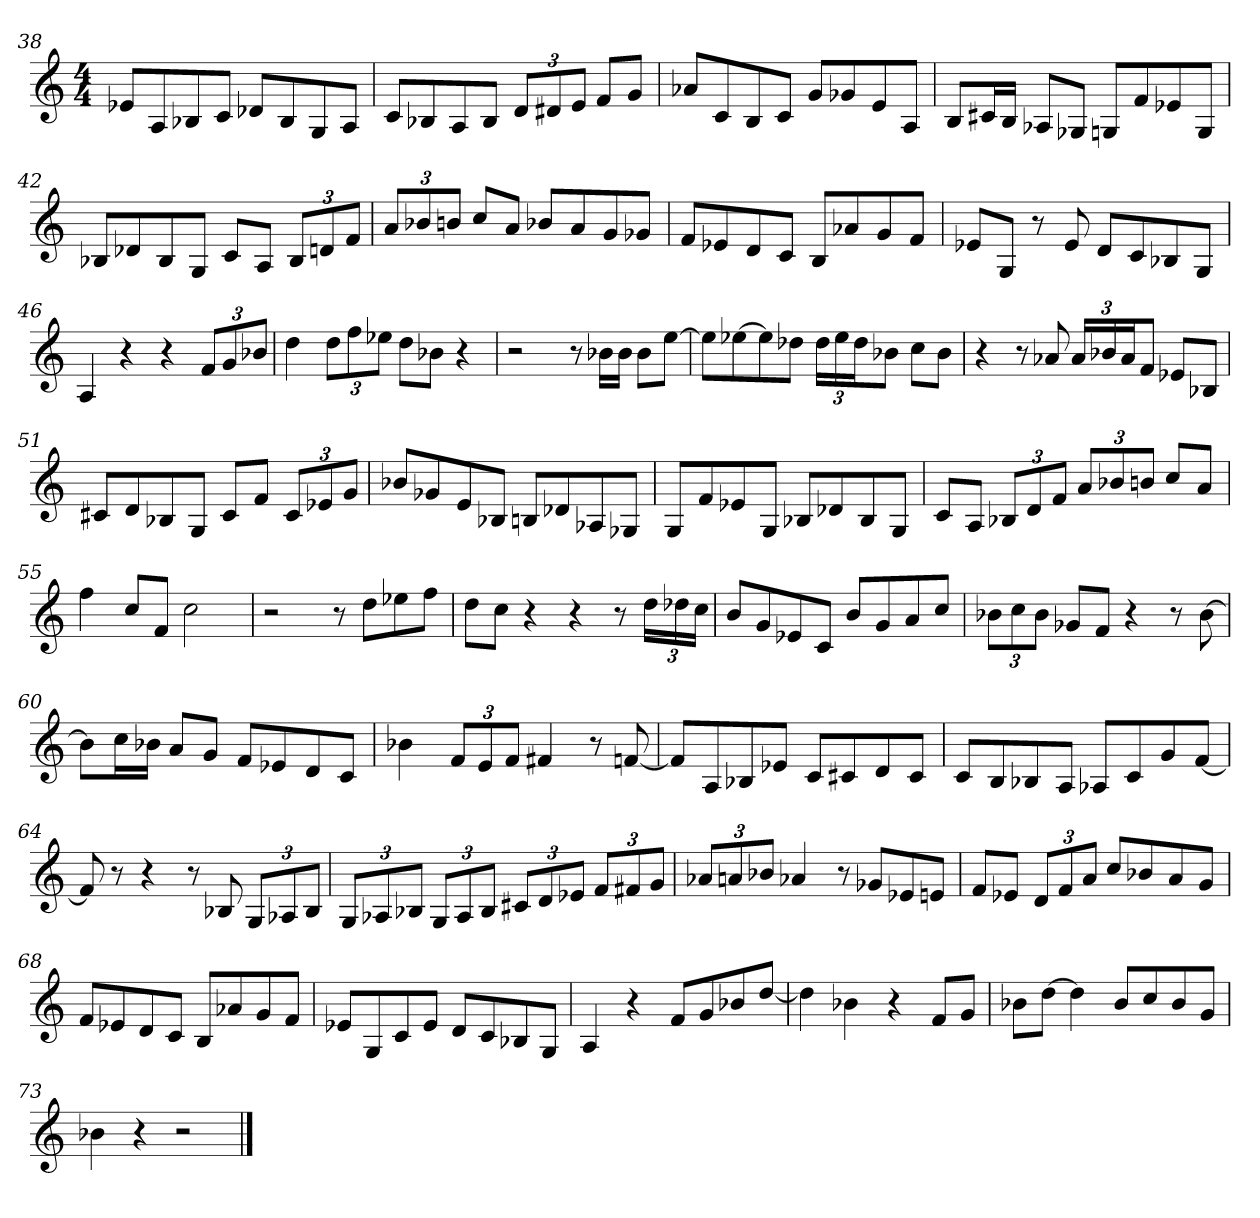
**kern
*part1
*staff1
*clefG2
*M4/4
=38
8e-X/L
8A/
8B-X/
8c/J
8d-X/L
8B-/
8G/
8A/J
=39
8c/L
8B-X/
8A/
8B-/J
*Xbrackettup
12d/L
12d#X/
12e/J
8f/L
8g/J
=40
8a-X/L
8c/
8B/
8c/J
8g/L
8g-X/
8e/
8A/J
=41
8B/L
16c#X/L
16B/JJ
8A-X/L
8G-X/J
8Gn/L
8f/
8e-X/
8G/J
=42
8B-X/L
8d-X/
8B-/
8G/J
8c/L
8A/J
12B-/L
12dn/
12f/J
=43
12a/L
12b-X/
12bn/J
8cc/L
8a/J
8b-X/L
8a/
8g/
8g-X/J
=44
8f/L
8e-X/
8d/
8c/J
8B/L
8a-X/
8g/
8f/J
=45
8e-X/L
8G/J
8r
8e-/
8d/L
8c/
8B-X/
8G/J
=46
4A/
4r
4r
12f/L
12g/
12b-X/J
=47
4dd\
12dd\L
12ff\
12ee-X\J
8dd\L
8b-X\J
4r
=48
2r
8r
16b-X\LL
16b-\JJ
8b-\L
[8ee\J
=49
8ee\L]
[8ee-X\
8ee-\]
8dd-X\J
24dd-\LL
24ee-\
24dd-\J
8b-X\J
8cc\L
8b-\J
=50
4r
8r
8a-X/
24a-/LL
24b-X/
24a-/J
8f/J
8e-X/L
8B-X/J
=51
8c#X/L
8d/
8B-X/
8G/J
8c#/L
8f/J
12c#/L
12e-X/
12g/J
=52
8b-X/L
8g-X/
8e/
8B-X/J
8Bn/L
8d-X/
8A-X/
8G-X/J
=53
8G/L
8f/
8e-X/
8G/J
8B-X/L
8d-X/
8B-/
8G/J
=54
8c/L
8A/J
12B-X/L
12d/
12f/J
12a/L
12b-X/
12bn/J
8cc/L
8a/J
=55
4ff\
8cc/L
8f/J
2cc\
=56
2r
8r
8dd\L
8ee-X\
8ff\J
=57
8dd\L
8cc\J
4r
4r
8r
24dd\LL
24dd-X\
24cc\JJ
=58
8b/L
8g/
8e-X/
8c/J
8b/L
8g/
8a/
8cc/J
=59
12b-X\L
12cc\
12b-\J
8g-X/L
8f/J
4r
8r
[8b-\
=60
8b-\L]
16cc\L
16b-X\JJ
8a/L
8g/J
8f/L
8e-X/
8d/
8c/J
=61
4b-X\
12f/L
12e/
12f/J
4f#X/
8r
[8fn/
=62
8f/L]
8A/
8B-X/
8e-X/J
8c/L
8c#X/
8d/
8c#/J
=63
8c/L
8B/
8B-X/
8A/J
8A-X/L
8c/
8g/
[8f/J
=64
8f/]
8r
4r
8r
8B-X/
12G/L
12A-X/
12B-/J
=65
12G/L
12A-X/
12B-X/J
12G/L
12A-/
12B-/J
12c#X/L
12d/
12e-X/J
12f/L
12f#X/
12g/J
=66
12a-X/L
12an/
12b-X/J
4a-X/
8r
8g-X/L
8e-X/
8en/J
=67
8f/L
8e-X/J
12d/L
12f/
12a/J
8cc/L
8b-X/
8a/
8g/J
=68
8f/L
8e-X/
8d/
8c/J
8B/L
8a-X/
8g/
8f/J
=69
8e-X/L
8G/
8c/
8e-/J
8d/L
8c/
8B-X/
8G/J
=70
4A/
4r
8f/L
8g/
8b-X/
[8dd/J
=71
4dd\]
4b-X\
4r
8f/L
8g/J
=72
8b-X\L
[8dd\J
4dd\]
8b-/L
8cc/
8b-/
8g/J
=73
4b-X\
4r
2r
==
*-
